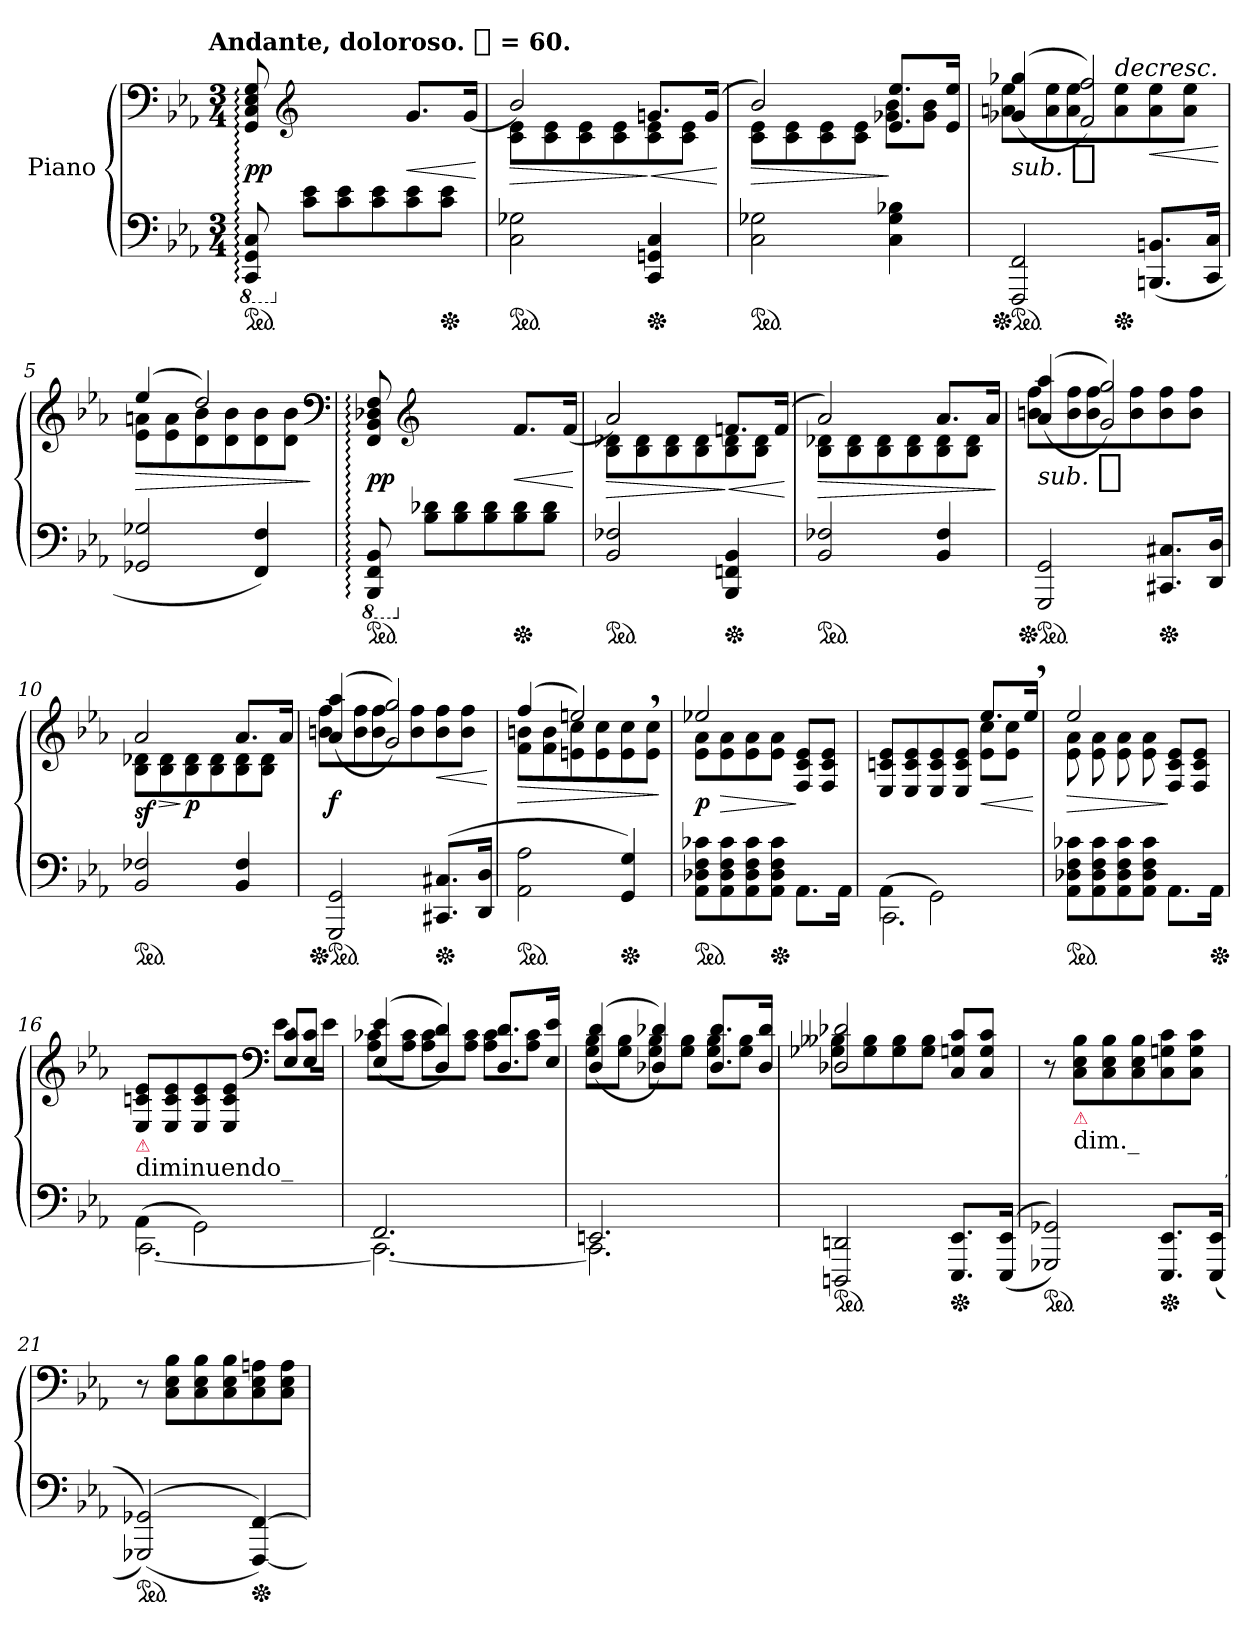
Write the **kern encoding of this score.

**kern	**kern	**dynam
*part1	*part1	*part1
*staff2	*staff1	*staff1/2
*I"Piano	*	*
*clefF4	*clefF4	*
*k[b-e-a-]	*k[b-e-a-]	*
*c:	*c:	*
!!LO:TX:omd:t=Andante, doloroso. [quarter] = 60.
*M3/4	*M3/4	*
*MM60	*MM60	*
*8ba	*	*
*ped	*	*
=1	=1	=1
8CCC::/ 8GGG::/ 8CC::/	8GG::/ 8C::/ 8E-::/ 8G::/	pp
*	*clefG2	*
*X8ba	*	*
8c\ 8e-\L	4.ryy	.
8c\ 8e-\	.	.
8c\ 8e-\	.	.
8c\ 8e-\	8.g/L	<
*Xped	*	*
8c\ 8e-\J	.	.
.	(16g/Jk	.
.	.	[
=2	=2	=2
*	*^	*
*ped	*	*	*
2C\ 2G-X\	2b-/)	8c\ 8e-\L	>
.	.	8c\ 8e-\	.
.	.	8c\ 8e-\	.
.	.	8c\ 8e-\	.
*Xped	*	*	*
4CC/ 4GGn/ 4C/	8.gn/L	8c\ 8e-\	] <
.	.	8c\ 8e-\J	.
.	(16g/Jk	.	.
*	*v	*v	*
.	.	[
=3	=3	=3
*	*^	*
*ped	*	*	*
2C\ 2G-X\	2b-/)	8c\ 8e-\L	>
.	.	8c\ 8e-\	.
.	.	8c\ 8e-\	.
.	.	8c\ 8e-\J	.
4C\ 4G-\ 4B-X\	8.e-/ 8.ee-/L	8g-X\ 8b-\L	]
.	.	8g-\ 8b-\J	.
.	16e-/ 16ee-/Jk	.	.
=4	=4	=4	=4
!	!	!	!LO:DY:t=sub. %s
*Xped	*	*	*
*ped	*	*	*
2FFF/ 2FF/	(<(>4g-X/ 4gg-X/	8an\ 8ee-\L	f
.	.	8a\ 8ee-\	.
.	2f/ 2ff/))	8a\ 8ee-\	.
!	!	!	!LO:HP:a
*Xped	*	*	*
.	.	8a\ 8ee-\	>
!	!	!	!LO:HP:b
(8.BBBn/ 8.BBn/L	.	8a\ 8ee-\	<
.	.	8a\ 8ee-\J	.
16CC/ 16C/Jk	.	.	.
*	*v	*v	*
.	.	] [
=5	=5	=5
*	*^	*
!	!	!	!LO:HP:n=1:b
2GG-X/ 2G-X/	(4ee-/	8e-\ 8an\L	> >
.	.	8e-\ 8a\	.
.	2dd/)	8d\ 8b-\	.
.	.	8d\ 8b-\	.
4FF/ 4F/)	.	8d\ 8b-\	.
.	.	8d\ 8b-\J	.
*	*v	*v	*
*	*clefF4	*
.	.	] ]
=6	=6	=6
*8ba	*	*
*ped	*	*
8BBBB-::/ 8FFF::/ 8BBB-::/	8FF::/ 8BB-::/ 8D-X::/ 8F::/	pp
*	*clefG2	*
*X8ba	*	*
8B-\ 8d-X\L	4.ryy	.
8B-\ 8d-\	.	.
8B-\ 8d-\	.	.
*Xped	*	*
8B-\ 8d-\	8.f/L	<
8B-\ 8d-\J	.	.
.	(>16f/Jk	.
.	.	[
=7	=7	=7
*	*^	*
*ped	*	*	*
2BB-/ 2F-X/	2a-/)	8B-\ 8d-X\L	>
.	.	8B-\ 8d-\	.
.	.	8B-\ 8d-\	.
.	.	8B-\ 8d-\	.
*Xped	*	*	*
4BBB-/ 4FFn/ 4BB-/	8.fn/L	8B-\ 8d-\	] <
.	.	8B-\ 8d-\J	.
.	(16f/Jk	.	.
*	*v	*v	*
.	.	[
=8	=8	=8
*	*^	*
*ped	*	*	*
2BB-/ 2F-X/	2a-/)	8B-\ 8d-X\L	>
.	.	8B-\ 8d-\	.
.	.	8B-\ 8d-\	.
.	.	8B-\ 8d-\	.
4BB-/ 4F-/	8.a-/L	8B-\ 8d-\	.
.	.	8B-\ 8d-\J	.
.	16a-/Jk	.	.
*	*v	*v	*
.	.	]
=9	=9	=9
*	*^	*
!	!	!	!LO:DY:t=sub. %s
*Xped	*	*	*
*ped	*	*	*
2GGG/ 2GG/	(<(>4a-/ 4aa-/	8bn\ 8ff\L	f
.	.	8b\ 8ff\	.
.	2g/ 2gg/))	8b\ 8ff\	.
.	.	8b\ 8ff\	.
*Xped	*	*	*
8.CC#X/ 8.C#X/L	.	8b\ 8ff\	.
.	.	8b\ 8ff\J	.
16DD/ 16D/Jk	.	.	.
=10	=10	=10	=10
*ped	*	*	*
2BB-/ 2F-X/	2a-/	8B-\ 8d-X\L	> sf
.	.	8B-\ 8d-\	.
.	.	8B-\ 8d-\	] p
.	.	8B-\ 8d-\	.
4BB-/ 4F-/	8.a-/L	8B-\ 8d-\	.
.	.	8B-\ 8d-\J	.
.	16a-/Jk	.	.
=11	=11	=11	=11
*Xped	*	*	*
*ped	*	*	*
2GGG/ 2GG/	(<(>4a-/ 4aa-/	8bn\ 8ff\L	f
.	.	8b\ 8ff\	.
.	2g/ 2gg/))	8b\ 8ff\	.
.	.	8b\ 8ff\	.
!	!	!	!LO:HP:b
*Xped	*	*	*
(8.CC#X/ 8.C#X/L	.	8b\ 8ff\	<
.	.	8b\ 8ff\J	.
16DD/ 16D/Jk	.	.	.
*	*v	*v	*
.	.	[
=12	=12	=12
*	*^	*
!	!	!	!LO:HP:b
*ped	*	*	*
2AA-\ 2A-\	(4ff/	8f\ 8bn\L	>
.	.	8f\ 8b\	.
.	2een,/)	8en\ 8cc\	.
.	.	8e\ 8cc\	.
*Xped	*	*	*
4GG/ 4G/)	.	8e\ 8cc\	.
.	.	8e\ 8cc\J	.
*	*v	*v	*
.	.	]
=13	=13	=13
*	*^	*
*ped	*	*	*
8AA-\ 8D-X\ 8F\ 8c-X\L	2ee-X/	8e-\ 8a-\L	p
8AA-\ 8D-\ 8F\ 8c-\	.	8e-\ 8a-\	>
8AA-\ 8D-\ 8F\ 8c-\	.	8e-\ 8a-\	.
*Xped	*	*	*
8AA-\ 8D-\ 8F\ 8c-\J	.	8e-\ 8a-\J	.
8.AA-\L	8F/ 8c/ 8e-/L	4ryy	]
.	8F/ 8c/ 8e-/J	.	.
16AA-\Jk	.	.	.
=14	=14	=14	=14
*^	*	*	*
(4AA-\	2.CC\	8E-/ 8cn/ 8e-/L	2ryy	.
.	.	8E-/ 8c/ 8e-/	.	.
2GG\)	.	8E-/ 8c/ 8e-/	.	.
.	.	8E-/ 8c/ 8e-/J	.	.
.	.	8.ee-/L	8e-\ 8cc\L	<
.	.	.	8e-\ 8cc\J	.
.	.	16ee-,/Jk	.	.
*v	*v	*	*	*
*	*v	*v	*
.	.	[
=15	=15	=15
*	*^	*
*ped	*	*	*
8AA-\ 8D-X\ 8F\ 8c-X\L	2ee-/	8e-\ 8a-\	>
8AA-\ 8D-\ 8F\ 8c-\	.	8e-\ 8a-\	.
8AA-\ 8D-\ 8F\ 8c-\	.	8e-\ 8a-\	.
8AA-\ 8D-\ 8F\ 8c-\J	.	8e-\ 8a-\	.
8.AA-\L	8F/ 8c/ 8e-/L	4ryy	]
.	8F/ 8c/ 8e-/J	.	.
16AA-\Jk	.	.	.
*Xped	*	*	*
=16	=16	=16	=16
*^	*	*	*
!	!	!LO:TX:c:t=diminuendo_	!	!
!	!	!LO:TX:b:Bi:color=crimson:t=⚠	!	!
(>4AA-\	[2.CC\	8E-/ 8cn/ 8e-/L	2ryy	.
.	.	8E-/ 8c/ 8e-/	.	.
2GG\)	.	8E-/ 8c/ 8e-/	.	.
.	.	8E-/ 8c/ 8e-/J	.	.
*	*	*clefF4	*	*
.	.	8.e-\L	8E-/ 8c/L	.
.	.	.	8E-/ 8c/J	.
.	.	16e-\Jk	.	.
=17	=17	=17	=17	=17
2.FF/	2.CCn\_	(<(>4E-/ 4e-/	8A-\ 8c-X\L	.
.	.	.	8A-\ 8c-\J	.
.	.	4D/ 4d/))	8A-\ 8c-\L	.
.	.	.	8A-\ 8c-\J	.
.	.	8.D/ 8.d/L	8A-\ 8c-\L	.
.	.	.	8A-\ 8c-\J	.
.	.	16E-/ 16e-/Jk	.	.
=18	=18	=18	=18	=18
2.EEn/	2.CC\]	(<(>4D/ 4d/	8G\ 8B-\L	.
.	.	.	8G\ 8B-\J	.
.	.	4D-X/ 4d-X/))	8G\ 8B-\L	.
.	.	.	8G\ 8B-\J	.
.	.	8.D-/ 8.d-/L	8G\ 8B-\L	.
.	.	.	8G\ 8B-\J	.
.	.	16D-/ 16d-/Jk	.	.
*v	*v	*	*	*
=19	=19	=19	=19
*ped	*	*	*
2DDDn/ 2DDn/	2D-X/ 2d-X/	8G-X\ 8B--X\L	.
.	.	8G-\ 8B--\	.
.	.	8G-\ 8B--\	.
.	.	8G-\ 8B--\J	.
*Xped	*	*	*
8.EEE-/ 8.EE-/L	8C/ 8Gn/ 8c/L	4ryy	.
.	8C/ 8G/ 8c/J	.	.
(<(>16EEE-/ 16EE-/Jk	.	.	.
*	*v	*v	*
=20	=20	=20
*ped	*	*
2GGG-X/ 2GG-X/))	8r	.
!	!LO:TX:c:t=dim._	!
!	!LO:TX:b:Bi:color=crimson:t=⚠	!
.	8C\ 8E-\ 8B-\L	.
.	8C\ 8E-\ 8B-\	.
.	8C\ 8E-\ 8B-\	.
*Xped	*	*
8.EEE-/ 8.EE-/L	8C\ 8Gn\ 8c\	.
.	8C\ 8G\ 8c\J	.
(<(>16EEE-/ 16EE-/Jk	.	.
=21	=21	=21
*ped	*	*
(<(>2GGG-X/ 2GG-X/))	8r	.
.	8C\ 8E-\ 8B-\L	.
.	8C\ 8E-\ 8B-\	.
.	8C\ 8E-\ 8B-\	.
*Xped	*	*
[4FFF/ [4FF/))	8C\ 8E-\ 8An\	.
.	8C\ 8E-\ 8A\J	.
=	=	=
*-	*-	*-
